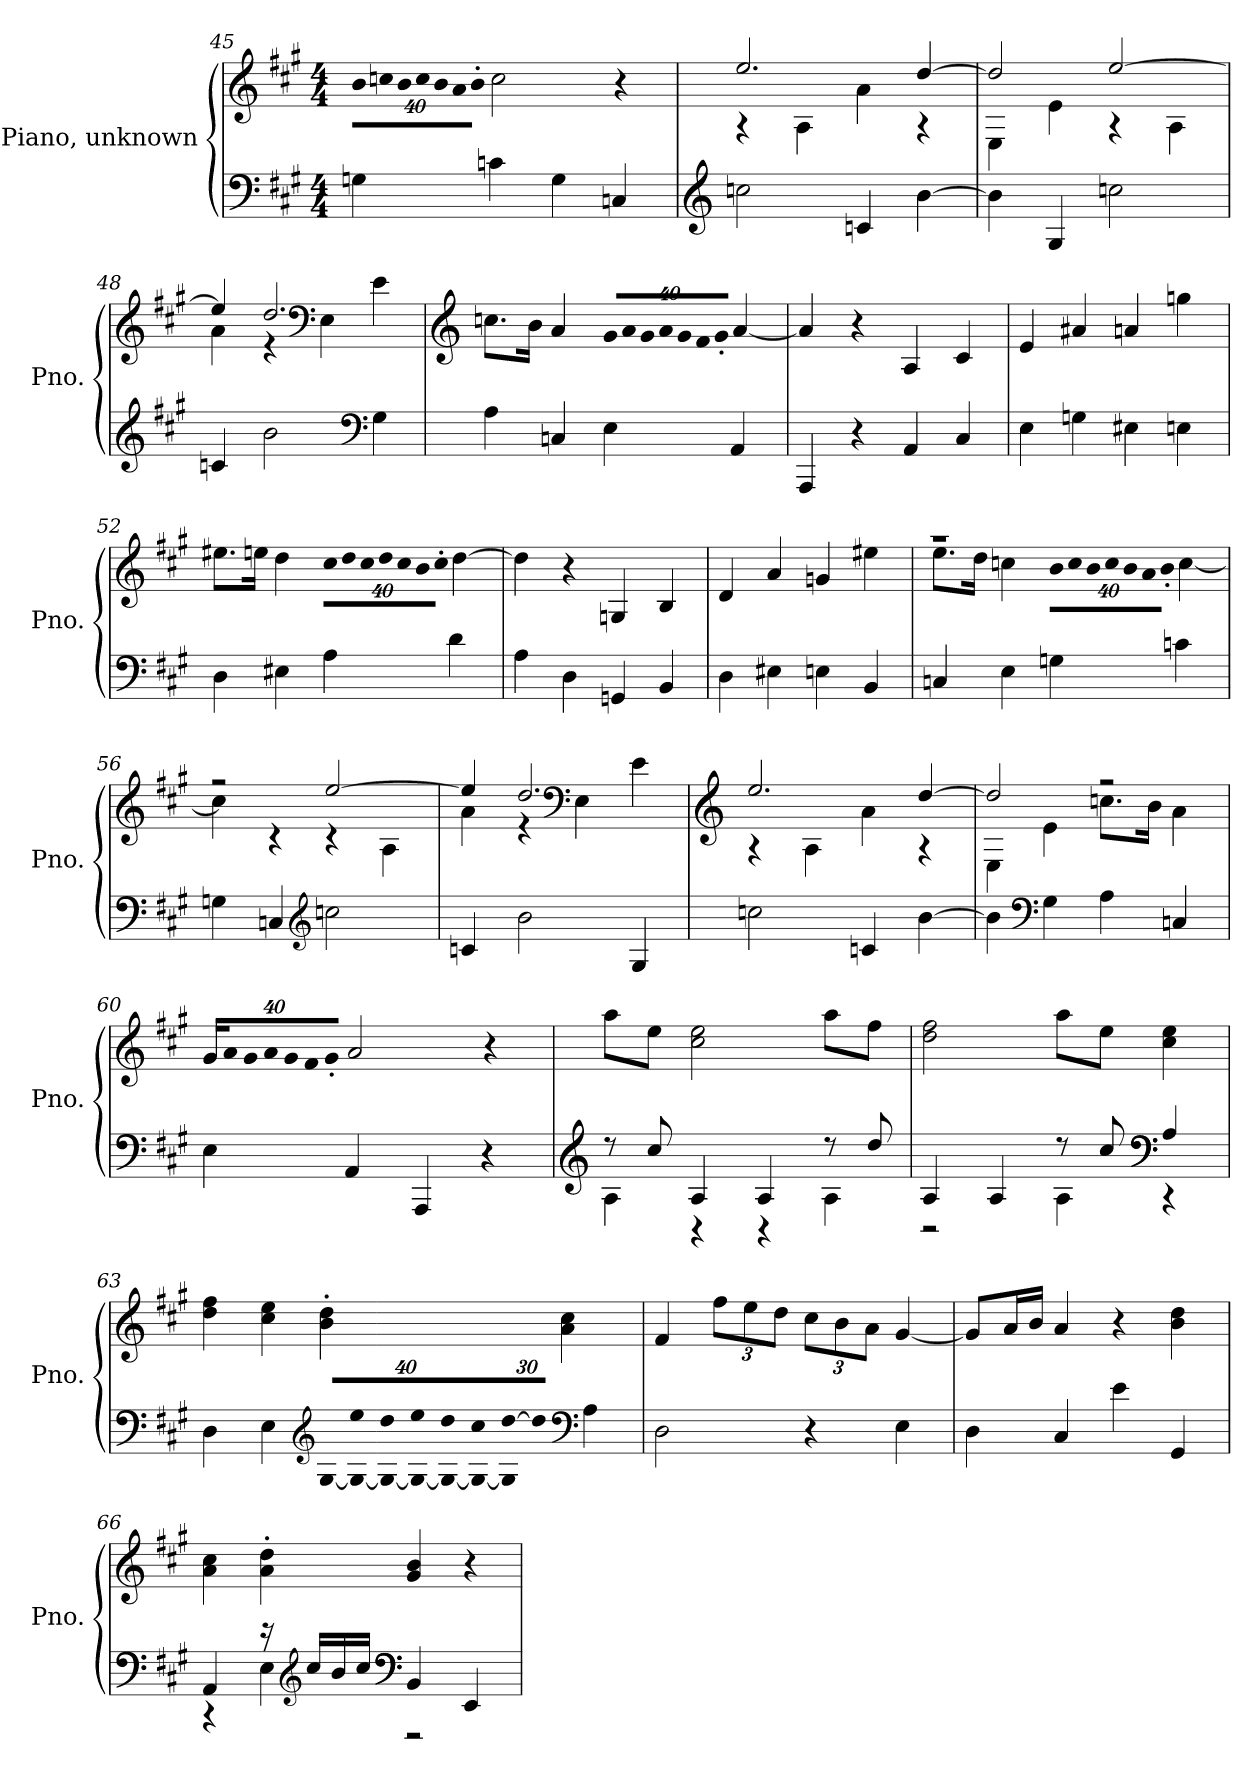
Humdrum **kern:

**kern	**kern
*part1	*part1
*staff2	*staff1
*I"Piano, unknown	*
*I'Pno.	*
*clefF4	*clefG2
*k[f#c#g#]	*k[f#c#g#]
*M4/4	*M4/4
*	*Xbrackettup
=45	=45
!	!LO:N:vis=32
4Gn\	640%23b\LLL
!	!LO:N:vis=32
.	640%23ccn\
!	!LO:N:vis=32
.	640%23b\
!	!LO:N:vis=32
.	640%23cc\
!	!LO:N:vis=32
.	640%23b\
!	!LO:N:vis=32
.	640%23a\
!	!LO:N:vis=32
.	640%23b'\JJJ
4cn\	.
.	2cc\
4G\	.
4Cn/	.
.	4r
640ryy	.
=46	=46
*clefG2	*
*	*^
2ccn\	2.ee/	4r
.	.	4A\
4cn/	.	4a\
[4b\	[4dd/	4r
=47	=47	=47
4b\]	2dd/]	4E\
4G#/	.	4e\
2ccn\	[2ee/	4r
.	.	4A\
!!LO:PB:g=z	!!
=48	=48	=48
4cn/	4ee/]	4a\
2b\	2.dd/	4r
*	*clefF4	*
.	.	4E\
*clefF4	*	*
4G#\	.	4e\
*	*v	*v
=49	=49
*	*clefG2
4A\	8.ccn\L
.	16b\Jk
4Cn/	4a/
!	!LO:N:vis=32
4E\	640%23g#/LLL
!	!LO:N:vis=32
.	640%23a/
!	!LO:N:vis=32
.	640%23g#/
!	!LO:N:vis=32
.	640%23a/
!	!LO:N:vis=32
.	640%23g#/
!	!LO:N:vis=32
.	640%23f#/
!	!LO:N:vis=32
.	640%23g#'/JJJ
4AA/	.
.	[4a/
640ryy	.
=50	=50
4AAA/	4a/]
4r	4r
4AA/	4A/
4C#/	4c#/
=51	=51
4E\	4e/
4Gn\	4a#X/
4E#X\	4an/
4En\	4ggn\
!!LO:LB:g=z
=52	=52
4D\	8.ee#X\L
.	16een\Jk
4E#X\	4dd\
!	!LO:N:vis=32
4A\	640%23cc#\LLL
!	!LO:N:vis=32
.	640%23dd\
!	!LO:N:vis=32
.	640%23cc#\
!	!LO:N:vis=32
.	640%23dd\
!	!LO:N:vis=32
.	640%23cc#\
!	!LO:N:vis=32
.	640%23b\
!	!LO:N:vis=32
.	640%23cc#'\JJJ
4d\	.
.	[4dd\
640ryy	.
=53	=53
4A\	4dd\]
4D\	4r
4GGn/	4Gn/
4BB/	4B/
=54	=54
4D\	4d/
4E#X\	4a/
4En\	4gn/
4BB/	4ee#X\
=55	=55
*	*^
4Cn/	1r	8.ee\L
.	.	16dd\Jk
4E\	.	4ccn\
!	!	!LO:N:vis=32
4Gn\	.	640%23b\LLL
!	!	!LO:N:vis=32
.	.	640%23cc\
!	!	!LO:N:vis=32
.	.	640%23b\
!	!	!LO:N:vis=32
.	.	640%23cc\
!	!	!LO:N:vis=32
.	.	640%23b\
!	!	!LO:N:vis=32
.	.	640%23a\
!	!	!LO:N:vis=32
.	.	640%23b'\JJJ
4cn\	.	.
.	.	[4cc\
640ryy	640ryy	.
!!LO:LB:g=z	!!
=56	=56	=56
4Gn\	2r	4cc\]
4Cn/	.	4r
*clefG2	*	*
2ccn\	[2ee/	4r
.	.	4A\
=57	=57	=57
4cn/	4ee/]	4a\
2b\	2.dd/	4r
*	*clefF4	*
.	.	4E\
4G#/	.	4e\
=58	=58	=58
*	*clefG2	*
2ccn\	2.ee/	4r
.	.	4A\
4cn/	.	4a\
[4b\	[4dd/	4r
=59	=59	=59
4b\]	2dd/]	4E\
*clefF4	*	*
4G#\	.	4e\
4A\	2r	8.ccn\L
.	.	16b\Jk
4Cn/	.	4a\
=60	=60	=60
!	!LO:N:vis=32	!
*	*v	*v
4E\	640%23g#/LLL
!	!LO:N:vis=32
.	640%23a/
!	!LO:N:vis=32
.	640%23g#/
!	!LO:N:vis=32
.	640%23a/
!	!LO:N:vis=32
.	640%23g#/
!	!LO:N:vis=32
.	640%23f#/
!	!LO:N:vis=32
.	640%23g#'/JJJ
4AA/	.
.	2a/
4AAA/	.
4r	.
.	4r
640ryy	.
!!LO:LB:g=z
=61	=61
*clefG2	*
*^	*
8r	4A\	8aa\L
8cc#/	.	8ee\J
4A/	4r	2cc#\ 2ee\
4A/	4r	.
8r	4A\	8aa\L
8dd/	.	8ff#\J
=62	=62	=62
4A/	2r	2dd\ 2ff#\
4A/	.	.
8r	4A\	8aa\L
8cc#/	.	8ee\J
*clefF4	*	*
4A/	4r	4cc#\ 4ee\
*v	*v	*
=63	=63
4D\	4dd\ 4ff#\
4E\	4cc#\ 4ee\
*clefG2	*
*Xbrackettup	*
!LO:N:vis=32	!
[640%23G#/LLL	4b\' 4dd\'
!LO:N:vis=32	!
640%23G#/_ 640%23ee/	.
!LO:N:vis=32	!
640%23G#/_ 640%23dd/	.
!LO:N:vis=32	!
640%23G#/_ 640%23ee/	.
!LO:N:vis=32	!
640%23G#/_ 640%23dd/	.
!LO:N:vis=32	!
640%23G#/_ 640%23cc#/	.
!LO:N:vis=64	!
960%17G#/] [960%17dd/L	.
!LO:N:vis=64	!
960%17dd/JJJJ]	.
*clefF4	*
.	4a\ 4cc#\
4A\	.
.	960ryy
!!LO:LB:g=z
=64	=64
2D\	4f#/
.	12ff#\L
.	12ee\
.	12dd\J
4r	12cc#\L
.	12b\
.	12a\J
4E\	[4g#/
=65	=65
4D\	8g#/L]
.	16a/L
.	16b/JJ
4C#/	4a/
4e\	4r
4GG#/	4b\ 4dd\
=66	=66
*^	*
4AA/	4r	4a\ 4cc#\
16r	4E\	4a\' 4dd\'
*clefG2	*	*
16cc#/LL	.	.
16b/	.	.
16cc#/JJ	.	.
*clefF4	*	*
4BB/	2r	4g#/ 4b/
4EE/	.	4r
*v	*v	*
=	=
*-	*-
